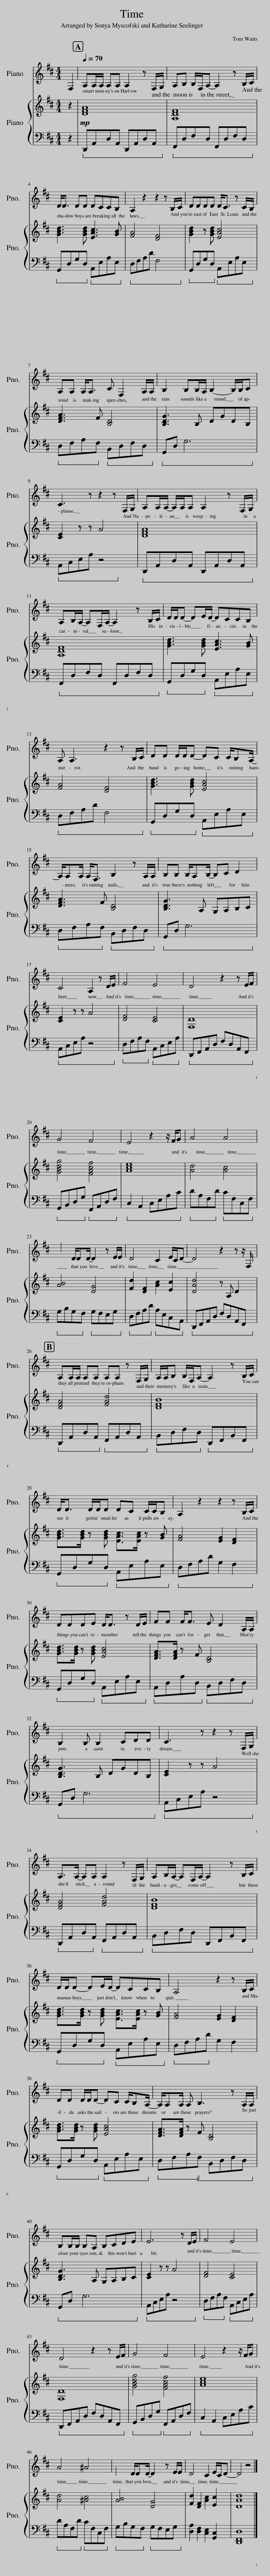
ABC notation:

X:1
%%score 1 { 2 | 3 }
L:1/8
M:4/4
I:linebreak $
K:D
V:1 treble
V:2 treble
V:3 bass
V:1
 F,2 |[Q:1/4=70] A,A,/A,/ A,A, A,2 z F,/G,/ | A,B, B,/F,/A,- A,2 z B,/C/ |$ D<D DD DCCB, | A,2 z2 z2 z B,/C/ | %5
 DDDD D<C z C/B,/ |$ A,A, A,<A, C F,2 A,/A,/ | B,2 B,B,/A,/ B,2- B,/B,/C |$ C3 z z2 z F,/G,/ | A,A,/A,/- A,/A,/A, A,2 z F,/G,/ |$ %10
 A,B,/A,/- A,F,/A,/- A,2 z B,/C/ | D/D/D- DE/D/- DCCB, |$ A, A,3 z2 z B,/C/ | DD D/D/D- DC C/B,A,/- |$ A,/A,A,/ A,<F, B,2 z A,/A,/ | %15
 B,B, B,/A,B,/- B,C D2 |$ C4 A,2 z D/E/ | F4 E4 | D4 z2 z E/F/ |$ G4 F4 | %20
 E4 z2 z/ F/G | A4 A4 |$ x2 D/DD/- D2 z E/E/ | D4 C2 E/C/D- | D4 z2 z z/ F,/ |$ %25
 A,A,/A,/ A,A, A,A, z F,/G,/ | A,/A,/B, B,/F,/A,- A,2 z B,/C/ |$ D<D D/D/D DC C/C/B, | A,2 z2 z2 z B,/C/ |$ DDDE D<D z D/E/ | %30
 FF F<F E D2 A,/A,/ |$ B,2 B, B,2 CDD | C3 z z2 z F,/G,/ |$ A,>A,- A,A, A,2 z F,/G,/ | A,B,/A,/- A,F,/A,/- A,2 z B,/C/ |$ %35
 D/D/D- DE/D/- DCCB, | A,4 z2 z B,/C/ |$ DD D/D/D- DC C/B,A,/- | A,/A,A,/ A, B,3 z A,/A,/ |$ B,B,/B,/ B,A, B,CDE | %40
 E6 z D/E/ | F4 E4 |$ D4 z2 z E/F/ | G4 F4 | E4 z2 z/ F/G |$ %45
 A4 ^A4 | x2 D/DD/- D2 z E/E/ | D4 C2 E/C/D- | D4 z4 |] %49
V:2
 z2 |!mp! [DFA]8 | [A,DF]8 |$ [GBd]3 [GBd] [EAc]3 [GB] | [FA]4 [DF]4 | %5
 [GBd]2 z [GBd] [EAc]4 |$ [DFA]3 F [B,D]4 | [B,DG]3 B, DGDB, |$ [CE]2 z z A4 | [DFA]8 |$ %10
 [A,DF]8 | [GBd]3 [GBd] [EAc]3 [GB] |$ [FA]4 [DF]4 | [GBd]3 [GBd] [EAc]4 |$ [DFA]3 F [B,D]4 | %15
 [B,DG]3 A, G,A,B,C |$ [CE]2 z z A4 | [DF]4 [CE]4 | [F,D]8 |$ [GBdg]4 [FAcf]4 | %20
 [Ace]8 | [Ad]4 [Ac]4 |$ [AB]4 [DG]4 | [Fd]2 [DF]2 [Ac]2 [Ec]2 | [DAd]4 z A, D2 |$ %25
 [DFA]4 [FAd]4 | [DFB]8 |$ [GBd]>[GBd] z [GBd] [EAc]>[EAc] z [GB] | [FA]4 [EG]2 [DF]2 |$ [GBd]>[GBd] z [GBd] [EAc]4 | %30
 [DFA]>[DFA] z F [B,D]4 |$ [B,DG]3 B, DGDB, | [CE]2 z z A4 |$ [DFA]4 [FAd]4 | [DFB]8 |$ %35
 [GBd]>[GBd] z [GBd] [EAc]>[EAc] z [GB] | [FA]4 [EG]2 [DF]2 |$ [GBd]>[GBd] z [GBd] [EAc]4 | [DFA]>[DFA] z F [B,D]4 |$ [B,DG]3 A, G,A,B,C | %40
 [CE]2 z z A4 | [DF]4 [CE]4 |$ [F,D]8 | [GBdg]4 [FAcf]4 | [Ace]8 |$ %45
 [Ad]4 [^Ac]4 | [AB]4 [DG]4 | [Fd]2 [DF]2 [Ac]2 [Ec]2 | [DAd]8 |] %49
V:3
 z2 |!ped! D,,A,,D,A,, D,,A,,D,A,,!ped-up! |!ped! F,,D,F,D, F,,D,F,D,!ped-up! |$!ped! G,,D,G,D,!ped! A,,E,A,E,!ped-up! |!ped! D,F,A,D F,4!ped-up! | %5
!ped! G,,D,G,D,!ped! A,,E,A,E,!ped-up! |$!ped! D,F,A,F,!ped! B,,D,F,D,!ped-up! |!ped! G,,D, G,6!ped-up! |$!ped! A,,C,E,A, z4!ped-up! |!ped! D,,A,,D,A,, D,,A,,D,A,,!ped-up! |$ %10
!ped! F,,D,F,D, F,,D,F,D,!ped-up! |!ped! G,,D,G,D,!ped! A,,E,A,E,!ped-up! |$!ped! D,F,A,D F,4!ped-up! |!ped! G,,D,G,D,!ped! A,,E,A,E,!ped-up! |$!ped! D,F,A,F,!ped! B,,D,F,D,!ped-up! | %15
!ped! G,,D, G,6!ped-up! |$!ped! A,,C,E,A, z4!ped-up! |!ped! D,F,A,F,!ped! A,,C,E,A,!ped-up! |!ped! D,,F,,A,,D, F,D,A,,F,,!ped-up! |$!ped! G,,B,,D,G,!ped! F,,A,,D,F,!ped-up! | %20
!ped! C,2 A,,2 C,E,A,C!ped-up! |!ped! DA,F,D!ped! CF,C,F,!ped-up! |$!ped! G,B,G,F,!ped! G,F,E,G,!ped-up! |!ped! D,F,A,D!ped! A,E,C,A,,!ped-up! |!ped! D,,F,,A,,D, F,D,A,,F,,!ped-up! |$ %25
!ped! D,,A,,D,A,,!ped! F,,A,,D,A,,!ped-up! |!ped! B,,D,F,D,!ped! D,,F,,B,,F,,!ped-up! |$!ped! G,,D,G,D,!ped! A,,E,A,E,!ped-up! |!ped! D,F,A,D G,2 F,2!ped-up! |$!ped! G,,D,G,D,!ped! A,,E,A,E,!ped-up! | %30
!ped! A,,D,A,D,!ped! B,,D,F,D,!ped-up! |$!ped! G,,D, G,6!ped-up! |!ped! A,,C,E,A, z4!ped-up! |$!ped! D,,A,,D,A,,!ped! F,,A,,D,A,,!ped-up! |!ped! B,,D,F,D, D,,F,,B,,F,,!ped-up! |$ %35
!ped! G,,D,G,D,!ped! A,,E,A,E,!ped-up! |!ped! D,F,A,D G,2 F,2!ped-up! |$!ped! G,,D,G,D,!ped! A,,E,A,E,!ped-up! |!ped! D,F,A,!ped!F, B,,D,F,D,!ped-up! |$!ped! G,,D, G,6!ped-up! | %40
!ped! A,,C,E,A, z4!ped-up! |!ped! D,F,A,F,!ped! A,,C,E,A,!ped-up! |$!ped! D,,F,,A,,D, F,D,A,,F,,!ped-up! |!ped! G,,B,,D,G,!ped! F,,A,,D,F,!ped-up! |!ped! C,2 A,,2 C,E,A,C!ped-up! |$ %45
!ped! DA,F,D!ped! CF,C,F,!ped-up! |!ped! G,B,G,F,!ped! G,F,E,G,!ped-up! | [D,A,]2 [D,F,]2 [C,E,]2 [G,,C,]2 | [D,,F,,D,]8 |] %49
